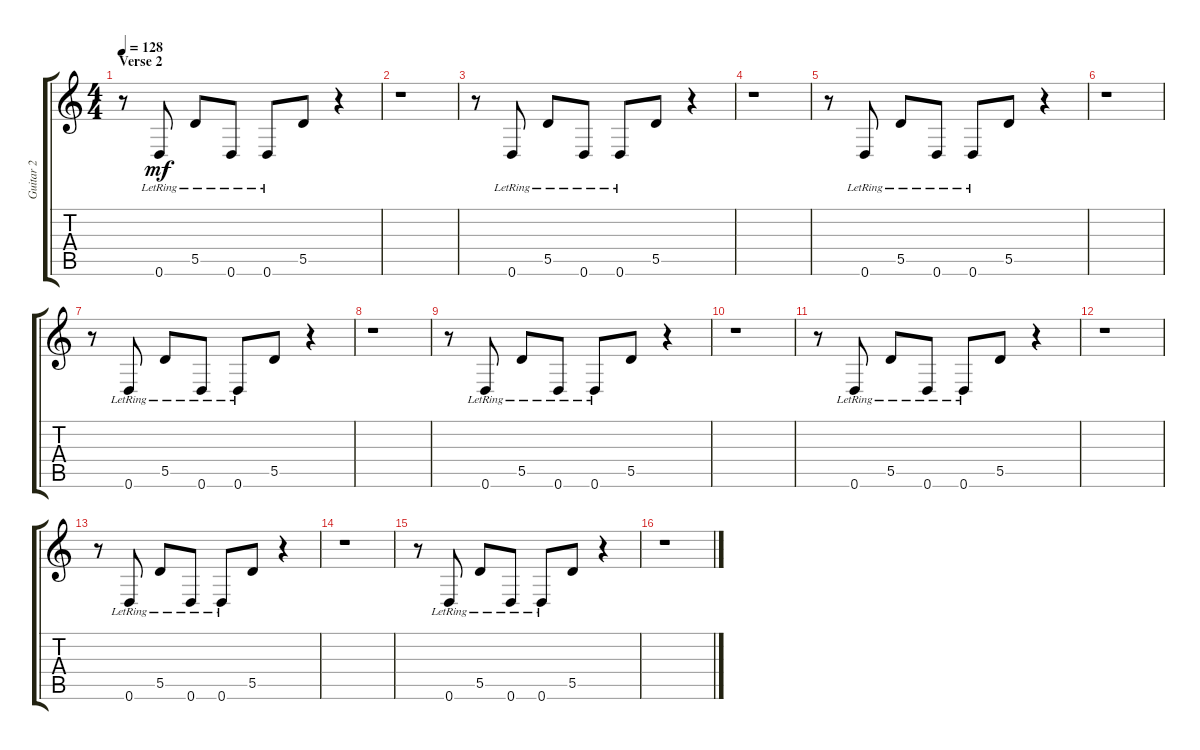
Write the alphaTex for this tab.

\track ("Guitar 2" "Guitar 2") {instrument distortionguitar}
\staff {score tabs}
\tuning (E4 B3 G3 D3 A2 D2) {hide}
\ts (4 4)
\section ("" "Verse 2")
\tempo 128
\clef g2
\ks c
r.8{dy mf} 0.6{lr}.8 5.5{lr}.8 0.6{lr}.8 0.6{lr}.8 5.5.8 r.4 |
r.1 |
r.8 0.6{lr}.8 5.5{lr}.8 0.6{lr}.8 0.6{lr}.8 5.5.8 r.4 |
r.1 |
r.8 0.6{lr}.8 5.5{lr}.8 0.6{lr}.8 0.6{lr}.8 5.5.8 r.4 |
r.1 |
r.8 0.6{lr}.8 5.5{lr}.8 0.6{lr}.8 0.6{lr}.8 5.5.8 r.4 |
r.1 |
r.8 0.6{lr}.8 5.5{lr}.8 0.6{lr}.8 0.6{lr}.8 5.5.8 r.4 |
r.1 |
r.8 0.6{lr}.8 5.5{lr}.8 0.6{lr}.8 0.6{lr}.8 5.5.8 r.4 |
r.1 |
r.8 0.6{lr}.8 5.5{lr}.8 0.6{lr}.8 0.6{lr}.8 5.5.8 r.4 |
r.1 |
r.8 0.6{lr}.8 5.5{lr}.8 0.6{lr}.8 0.6{lr}.8 5.5.8 r.4 |
r.1
